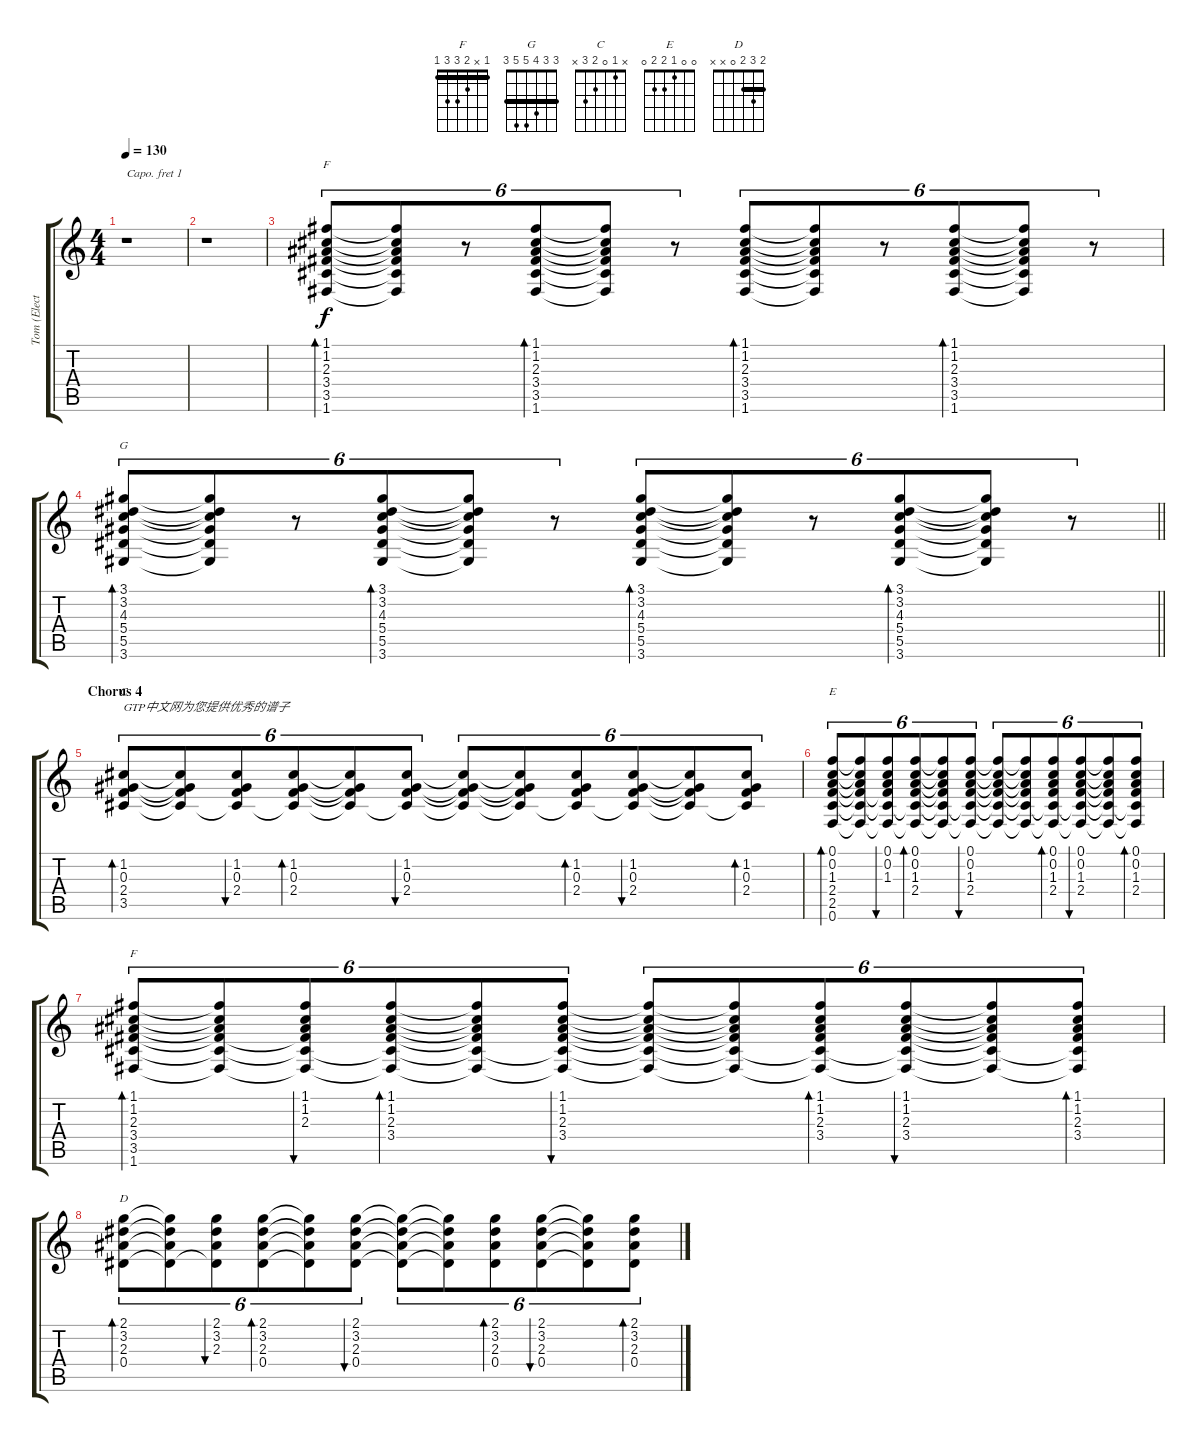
\track ("Tom (Electro-Acoustic Guitar)" "Tom (Elect") {instrument acousticguitarsteel}
\staff {score tabs}
\capo 1
\tuning (E4 B3 G3 D3 A2 E2) {hide}
\chord ("F" 1 1 2 3 3 1) {barre 1}
\chord ("G" 3 3 4 5 5 3) {barre 3}
\chord ("C" x 1 0 2 3 x)
\chord ("E" 0 0 1 2 2 0)
\chord ("F" 1 x 2 3 3 1) {barre 1}
\chord ("D" 2 3 2 0 x x) {barre 2}
\ts (4 4)
\tempo 130
\clef g2
\ks c
r.1{dy f} |
r.1 |
(1.1 1.2 2.3 3.4 3.5 1.6).8{tu (6 4) bd 30 ch "F"} (1.1{t} 1.2{t} 2.3{t} 3.4{t} 3.5{t} 1.6{t}).8{tu (6 4)} r.8{tu (6 4)} (1.1 1.2 2.3 3.4 3.5 1.6).8{tu (6 4) bd 30} (1.1{t} 1.2{t} 2.3{t} 3.4{t} 3.5{t} 1.6{t}).8{tu (6 4)} r.8{tu (6 4)} (1.1 1.2 2.3 3.4 3.5 1.6).8{tu (6 4) bd 30} (1.1{t} 1.2{t} 2.3{t} 3.4{t} 3.5{t} 1.6{t}).8{tu (6 4)} r.8{tu (6 4)} (1.1 1.2 2.3 3.4 3.5 1.6).8{tu (6 4) bd 30} (1.1{t} 1.2{t} 2.3{t} 3.4{t} 3.5{t} 1.6{t}).8{tu (6 4)} r.8{tu (6 4)} |
\barLineRight lightlight
(3.1 3.2 4.3 5.4 5.5 3.6).8{tu (6 4) bd 30 ch "G"} (3.1{t} 3.2{t} 4.3{t} 5.4{t} 5.5{t} 3.6{t}).8{tu (6 4)} r.8{tu (6 4)} (3.1 3.2 4.3 5.4 5.5 3.6).8{tu (6 4) bd 30} (3.1{t} 3.2{t} 4.3{t} 5.4{t} 5.5{t} 3.6{t}).8{tu (6 4)} r.8{tu (6 4)} (3.1 3.2 4.3 5.4 5.5 3.6).8{tu (6 4) bd 30} (3.1{t} 3.2{t} 4.3{t} 5.4{t} 5.5{t} 3.6{t}).8{tu (6 4)} r.8{tu (6 4)} (3.1 3.2 4.3 5.4 5.5 3.6).8{tu (6 4) bd 30} (3.1{t} 3.2{t} 4.3{t} 5.4{t} 5.5{t} 3.6{t}).8{tu (6 4)} r.8{tu (6 4)} |
\section ("" "Chorus 4")
(1.2 0.3 2.4 3.5).8{tu (6 4) bd 30 ch "C" txt "GTP中文网为您提供优秀的谱子"} (1.2{t} 0.3{t} 2.4{t} 3.5{t}).8{tu (6 4)} (1.2 0.3 2.4 3.5{t}).8{tu (6 4) bu 30} (1.2 0.3 2.4 3.5{t}).8{tu (6 4) bd 30} (1.2{t} 0.3{t} 2.4{t} 3.5{t}).8{tu (6 4)} (1.2 0.3 2.4 3.5{t}).8{tu (6 4) bu 30} (1.2{t} 0.3{t} 2.4{t} 3.5{t}).8{tu (6 4)} (1.2{t} 0.3{t} 2.4{t} 3.5{t}).8{tu (6 4)} (1.2 0.3 2.4 3.5{t}).8{tu (6 4) bd 30} (1.2 0.3 2.4 3.5{t}).8{tu (6 4) bu 30} (1.2{t} 0.3{t} 2.4{t} 3.5{t}).8{tu (6 4)} (1.2 0.3 2.4 3.5{t}).8{tu (6 4) bd 30} |
(0.1 0.2 1.3 2.4 2.5 0.6).8{tu (6 4) bd 30 ch "E"} (0.1{t} 0.2{t} 1.3{t} 2.4{t} 2.5{t} 0.6{t}).8{tu (6 4)} (0.1 0.2 1.3 2.4{t} 2.5{t} 0.6{t}).8{tu (6 4) bu 30} (0.1 0.2 1.3 2.4 2.5{t} 0.6{t}).8{tu (6 4) bd 30} (0.1{t} 0.2{t} 1.3{t} 2.4{t} 2.5{t} 0.6{t}).8{tu (6 4)} (0.1 0.2 1.3 2.4 2.5{t} 0.6{t}).8{tu (6 4) bu 30} (0.1{t} 0.2{t} 1.3{t} 2.4{t} 2.5{t} 0.6{t}).8{tu (6 4)} (0.1{t} 0.2{t} 1.3{t} 2.4{t} 2.5{t} 0.6{t}).8{tu (6 4)} (0.1 0.2 1.3 2.4 2.5{t} 0.6{t}).8{tu (6 4) bd 30} (0.1 0.2 1.3 2.4 2.5{t} 0.6{t}).8{tu (6 4) bu 30} (0.1{t} 0.2{t} 1.3{t} 2.4{t} 2.5{t} 0.6{t}).8{tu (6 4)} (0.1 0.2 1.3 2.4 2.5{t} 0.6{t}).8{tu (6 4) bd 30} |
(1.1 1.2 2.3 3.4 3.5 1.6).8{tu (6 4) bd 30 ch "F"} (1.1{t} 1.2{t} 2.3{t} 3.4{t} 3.5{t} 1.6{t}).8{tu (6 4)} (1.1 1.2 2.3 3.4{t} 3.5{t} 1.6{t}).8{tu (6 4) bu 30} (1.1 1.2 2.3 3.4 3.5{t} 1.6{t}).8{tu (6 4) bd 30} (1.1{t} 1.2{t} 2.3{t} 3.4{t} 3.5{t} 1.6{t}).8{tu (6 4)} (1.1 1.2 2.3 3.4 3.5{t} 1.6{t}).8{tu (6 4) bu 30} (1.1{t} 1.2{t} 2.3{t} 3.4{t} 3.5{t} 1.6{t}).8{tu (6 4)} (1.1{t} 1.2{t} 2.3{t} 3.4{t} 3.5{t} 1.6{t}).8{tu (6 4)} (1.1 1.2 2.3 3.4 3.5{t} 1.6{t}).8{tu (6 4) bd 30} (1.1 1.2 2.3 3.4 3.5{t} 1.6{t}).8{tu (6 4) bu 30} (1.1{t} 1.2{t} 2.3{t} 3.4{t} 3.5{t} 1.6{t}).8{tu (6 4)} (1.1 1.2 2.3 3.4 3.5{t} 1.6{t}).8{tu (6 4) bd 30} |
(2.1 3.2 2.3 0.4).8{tu (6 4) bd 30 ch "D"} (2.1{t} 3.2{t} 2.3{t} 0.4{t}).8{tu (6 4)} (2.1 3.2 2.3 0.4{t}).8{tu (6 4) bu 30} (2.1 3.2 2.3 0.4).8{tu (6 4) bd 30} (2.1{t} 3.2{t} 2.3{t} 0.4{t}).8{tu (6 4)} (2.1 3.2 2.3 0.4).8{tu (6 4) bu 30} (2.1{t} 3.2{t} 2.3{t} 0.4{t}).8{tu (6 4)} (2.1{t} 3.2{t} 2.3{t} 0.4{t}).8{tu (6 4)} (2.1 3.2 2.3 0.4).8{tu (6 4) bd 30} (2.1 3.2 2.3 0.4).8{tu (6 4) bu 30} (2.1{t} 3.2{t} 2.3{t} 0.4{t}).8{tu (6 4)} (2.1 3.2 2.3 0.4).8{tu (6 4) bd 30}
